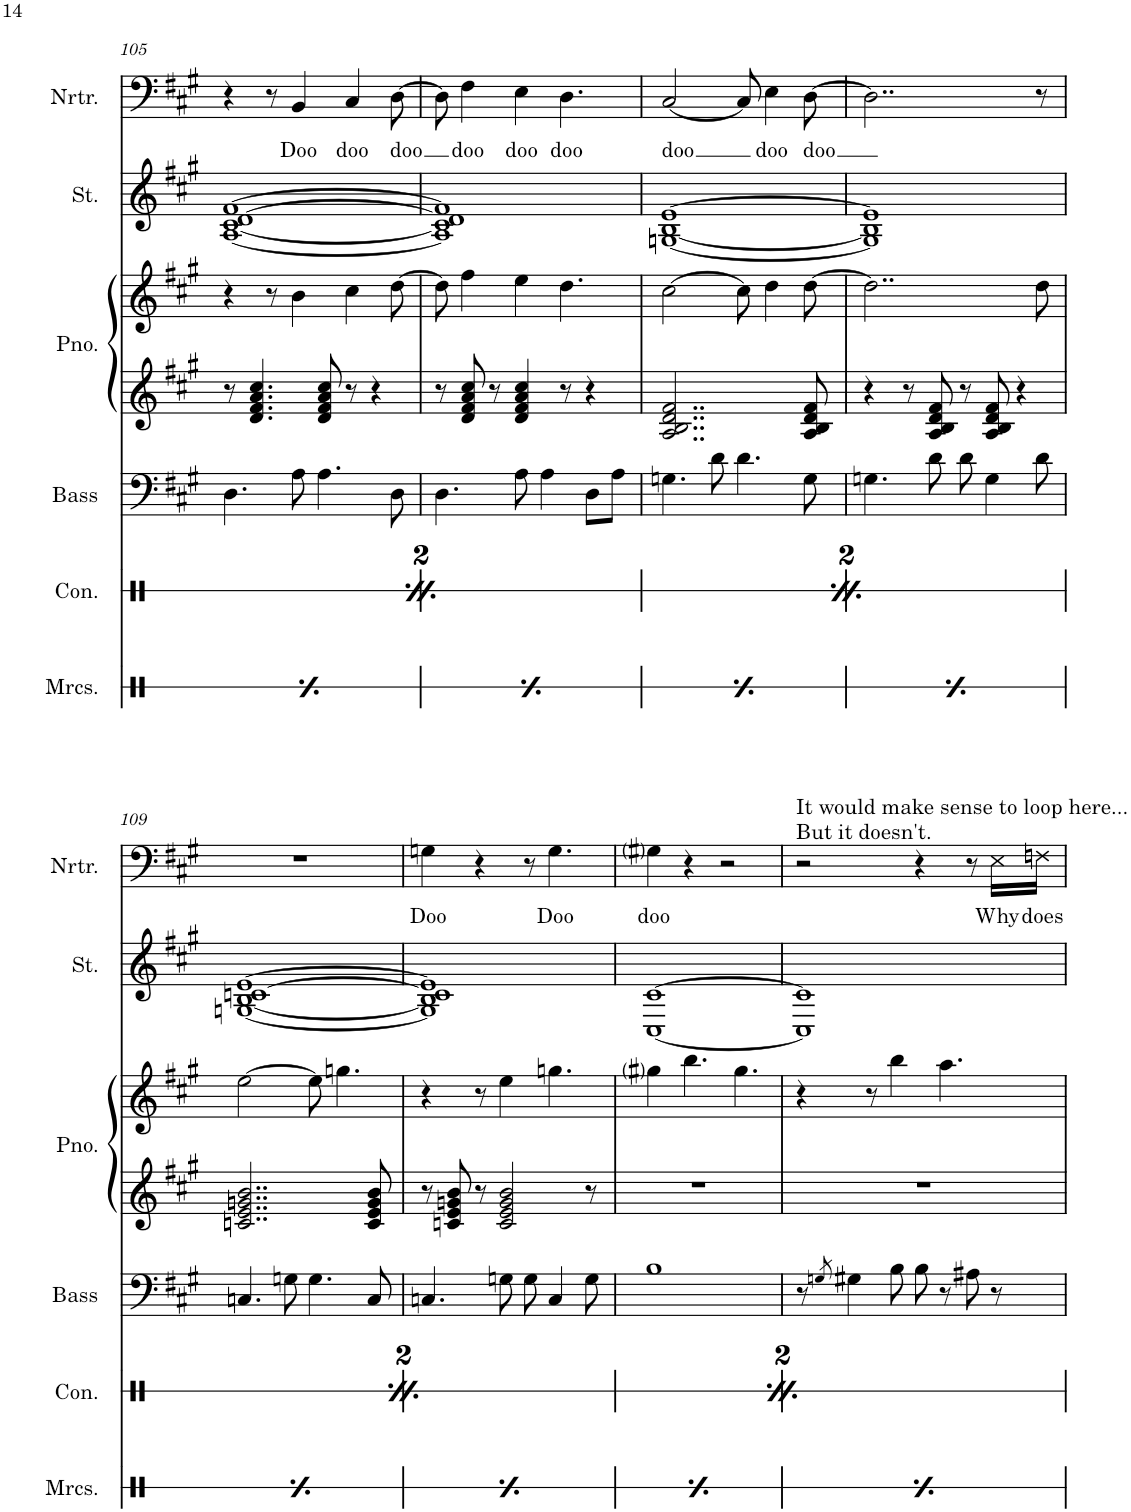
**kern	**dynam	**kern	**dynam	**kern	**kern	**kern	**kern	**kern	**text
*part6	*part6	*part5	*part5	*part4	*part3	*part3	*part2	*part1	*part1
*staff7	*staff7	*staff6	*staff6	*staff5	*staff4	*staff3	*staff2	*staff1	*staff1
*I"Those Maracas	*	*I"Congas	*	*I"Acoustic Bass	*I"Piano	*	*I"Strings	*I"Narrator	*
*I'Mrcs.	*	*I'Con.	*	*I'Bass	*I'Pno.	*	*I'St.	*I'Nrtr.	*
!!LO:PB:g=z
*clefX	*	*clefX	*	*clefF4	*clefG2	*clefG2	*clefG2	*clefF4	*
*	*	*	*	*Trd7c12	*	*	*	*	*
*k[]	*	*k[]	*	*k[f#c#g#]	*k[f#c#g#]	*k[f#c#g#]	*k[f#c#g#]	*k[f#c#g#]	*
*M4/4	*	*M4/4	*	*M4/4	*M4/4	*M4/4	*M4/4	*M4/4	*
=105	=105	=105	=105	=105	=105	=105	=105	=105	=105
!	!	!LO:TX:a:t=Drums/maracas repeat for entire song, and would be hidden if MS4 wasn't MS4.	!	!	!	!	!	!	!
!	!LO:DY:b	!	!LO:DY:b	!	!	!	!	!	!
8Re^\L	mp	4Re/	mp	4.D\	8r	4r	[1A [1c# [1d [1f#	4r	.
8Re\	.	.	.	.	4.d/ 4.f#/ 4.a/ 4.cc#/	.	.	.	.
8Re^\	.	4Rd/	.	.	.	8r	.	8r	.
!	!	!	!	!	!	!	!	!	!LO:LY:b
8Re\J	.	.	.	8A\	.	4b\	.	4BB/	Doo
8Re^\L	.	8Rf/L	.	4.A\	8d/ 8f#/ 8a/ 8cc#/	.	.	.	.
!	!	!	!	!	!	!	!	!	!LO:LY:b
8Re\	.	8Rd/J	.	.	8r	4cc#\	.	4C#/	doo
8Re^\	.	8r	.	.	4r	.	.	.	.
!	!	!	!	!	!	!	!	!	!LO:LY:b
8Re\J	.	8Re/	.	8D\	.	[8dd\	.	[8D\	doo
=106	=106	=106	=106	=106	=106	=106	=106	=106	=106
!	!LO:DY:b	!	!	!	!	!	!	!	!
8Re^\L	mp	8Rf/L	.	4.D\	8r	8dd\]	1A] 1c#] 1d] 1f#]	8D\]	.
!	!	!	!	!	!	!	!	!	!LO:LY:b
8Re\	.	8Rd/J	.	.	8d/ 8f#/ 8a/ 8cc#/	4ff#\	.	4F#\	doo
8Re^\	.	8r	.	.	8r	.	.	.	.
!	!	!	!	!	!	!	!	!	!LO:LY:b
8Re\J	.	8Re/	.	8A\	4d/ 4f#/ 4a/ 4cc#/	4ee\	.	4E\	doo
8Re^\L	.	8r	.	4A\	.	.	.	.	.
!	!	!	!	!	!	!	!	!	!LO:LY:b
8Re\	.	8Re/L	.	.	8r	4.dd\	.	4.D\	doo
8Re^\	.	8Rf/J	.	8D\L	4r	.	.	.	.
8Re\J	.	8r	.	8A\J	.	.	.	.	.
=107	=107	=107	=107	=107	=107	=107	=107	=107	=107
!	!	!LO:TX:a:t=Drums/maracas repeat for entire song, and would be hidden if MS4 wasn't MS4.	!	!	!	!	!	!	!
!	!LO:DY:b	!	!LO:DY:b	!	!	!	!	!	!LO:LY:b
8Re^\L	mp	4Re/	mp	4.Gn\	2..A/ 2..B/ 2..d/ 2..f#/	[2cc#\	[1Gn [1B [1e	[2C#/	doo
8Re\	.	.	.	.	.	.	.	.	.
8Re^\	.	4Rd/	.	.	.	.	.	.	.
8Re\J	.	.	.	8d\	.	.	.	.	.
8Re^\L	.	8Rf/L	.	4.d\	.	8cc#\]	.	8C#/]	.
!	!	!	!	!	!	!	!	!	!LO:LY:b
8Re\	.	8Rd/J	.	.	.	4dd\	.	4E\	doo
8Re^\	.	8r	.	.	.	.	.	.	.
!	!	!	!	!	!	!	!	!	!LO:LY:b
8Re\J	.	8Re/	.	8G\	8A/ 8B/ 8d/ 8f#/	[8dd\	.	[8D\	doo
=108	=108	=108	=108	=108	=108	=108	=108	=108	=108
!	!LO:DY:b	!	!	!	!	!	!	!	!
8Re^\L	mp	8Rf/L	.	4.Gn\	4r	2..dd\]	1G] 1B] 1e]	2..D\]	.
8Re\	.	8Rd/J	.	.	.	.	.	.	.
8Re^\	.	8r	.	.	8r	.	.	.	.
8Re\J	.	8Re/	.	8d\	8A/ 8B/ 8d/ 8f#/	.	.	.	.
8Re^\L	.	8r	.	8d\	8r	.	.	.	.
8Re\	.	8Re/L	.	4G\	8A/ 8B/ 8d/ 8f#/	.	.	.	.
8Re^\	.	8Rf/J	.	.	4r	.	.	.	.
8Re\J	.	8r	.	8d\	.	8dd\	.	8r	.
!!LO:LB:g=z
=109	=109	=109	=109	=109	=109	=109	=109	=109	=109
!	!	!LO:TX:a:t=Drums/maracas repeat for entire song, and would be hidden if MS4 wasn't MS4.	!	!	!	!	!	!	!
!	!LO:DY:b	!	!LO:DY:b	!	!	!	!	!	!
8Re^\L	mp	4Re/	mp	4.Cn/	2..cn/ 2..e/ 2..gn/ 2..b/	[2ee\	[1Gn [1B [1cn [1e	1r	.
8Re\	.	.	.	.	.	.	.	.	.
8Re^\	.	4Rd/	.	.	.	.	.	.	.
8Re\J	.	.	.	8Gn\	.	.	.	.	.
8Re^\L	.	8Rf/L	.	4.G\	.	8ee\]	.	.	.
8Re\	.	8Rd/J	.	.	.	4.ggn\	.	.	.
8Re^\	.	8r	.	.	.	.	.	.	.
8Re\J	.	8Re/	.	8C/	8c/ 8e/ 8g/ 8b/	.	.	.	.
=110	=110	=110	=110	=110	=110	=110	=110	=110	=110
!	!LO:DY:b	!	!	!	!	!	!	!	!LO:LY:b
8Re^\L	mp	8Rf/L	.	4.Cn/	8r	4r	1G] 1B] 1c] 1e]	4Gn\	Doo
8Re\	.	8Rd/J	.	.	8cn/ 8e/ 8gn/ 8b/	.	.	.	.
8Re^\	.	8r	.	.	8r	8r	.	4r	.
8Re\J	.	8Re/	.	8Gn\	2c/ 2e/ 2g/ 2b/	4ee\	.	.	.
8Re^\L	.	8r	.	8G\	.	.	.	8r	.
!	!	!	!	!	!	!	!	!	!LO:LY:b
8Re\	.	8Re/L	.	4C/	.	4.ggn\	.	4.G\	Doo
8Re^\	.	8Rf/J	.	.	.	.	.	.	.
8Re\J	.	8r	.	8G\	8r	.	.	.	.
=111	=111	=111	=111	=111	=111	=111	=111	=111	=111
!	!	!LO:TX:a:t=Drums/maracas repeat for entire song, and would be hidden if MS4 wasn't MS4.	!	!	!	!	!	!	!
!	!LO:DY:b	!	!LO:DY:b	!	!	!	!	!	!LO:LY:b
8Re^\L	mp	4Re/	mp	1B	1r	4gg#i\	[1C# [1c#	4G#i\	doo
8Re\	.	.	.	.	.	.	.	.	.
8Re^\	.	4Rd/	.	.	.	4.bb\	.	4r	.
8Re\J	.	.	.	.	.	.	.	.	.
8Re^\L	.	8Rf/L	.	.	.	.	.	2r	.
8Re\	.	8Rd/J	.	.	.	4.gg#\	.	.	.
8Re^\	.	8r	.	.	.	.	.	.	.
8Re\J	.	8Re/	.	.	.	.	.	.	.
=112	=112	=112	=112	=112	=112	=112	=112	=112	=112
!	!	!	!	!	!	!	!	!LO:TX:a:t=It would make sense to loop here...	!
!	!	!	!	!	!	!	!	!LO:TX:a:t=But it doesn't.	!
!	!LO:DY:b	!	!	!	!	!	!	!	!
8Re^\L	mp	8Rf/L	.	8r	1r	4r	1C#] 1c#]	2r	.
.	.	.	.	8qGn/	.	.	.	.	.
8Re\	.	8Rd/J	.	4G#X\	.	.	.	.	.
8Re^\	.	8r	.	.	.	8r	.	.	.
8Re\J	.	8Re/	.	8B\	.	4bb\	.	.	.
8Re^\L	.	8r	.	8B\	.	.	.	4r	.
8Re\	.	8Re/L	.	8r	.	4.aa\	.	.	.
8Re^\	.	8Rf/J	.	8A#X\	.	.	.	8r	.
!	!	!	!	!	!	!	!	!	!LO:LY:b
8Re\J	.	8r	.	8r	.	.	.	16E\LL	Why
!	!	!	!	!	!	!	!	!	!LO:LY:b
.	.	.	.	.	.	.	.	16Fn\JJ	does
=	=	=	=	=	=	=	=	=	=
*-	*-	*-	*-	*-	*-	*-	*-	*-	*-
